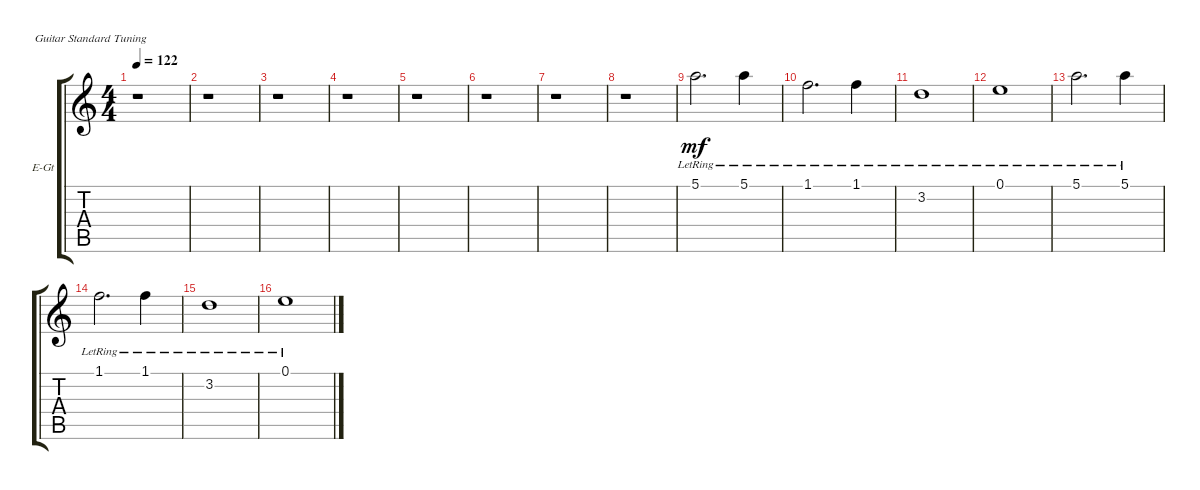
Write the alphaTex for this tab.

\defaultSystemsLayout 4
\bracketExtendMode groupsimilarinstruments
\firstSystemTrackNameOrientation horizontal
\otherSystemsTrackNameOrientation horizontal
\track ("Effects #1" "E-Gt") {instrument electricguitarclean}
\staff {score tabs}
\tuning (E4 B3 G3 D3 A2 E2)
\ts (4 4)
\tempo 122
\clef g2
\ks c
r.1{dy mf} |
r.1 |
r.1 |
r.1 |
r.1 |
r.1 |
r.1 |
r.1 |
5.1{lr}.2{d} 5.1{lr}.4 |
1.1{lr}.2{d} 1.1{lr}.4 |
3.2{lr}.1 |
0.1{lr}.1 |
5.1{lr}.2{d} 5.1{lr}.4 |
1.1{lr}.2{d} 1.1{lr}.4 |
3.2{lr}.1 |
0.1{lr}.1
